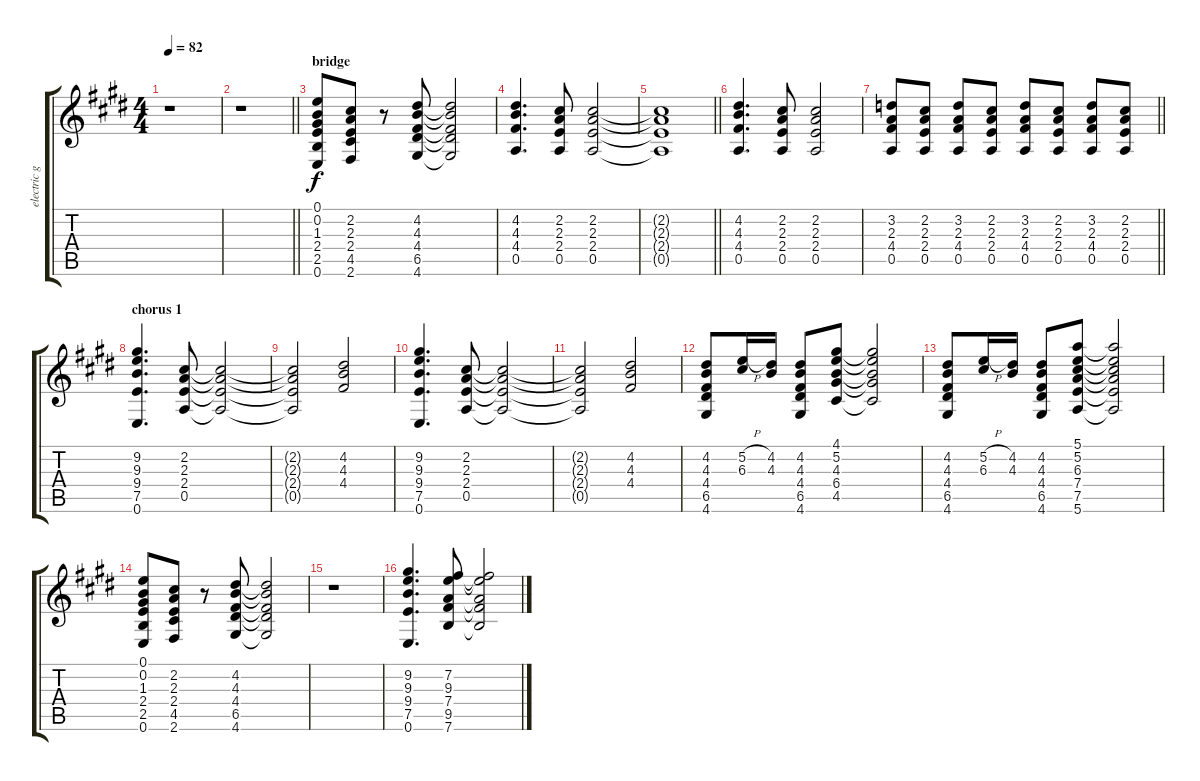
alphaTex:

\track ("electric guitar 5" "electric g") {instrument overdrivenguitar}
\staff {score tabs}
\tuning (E4 B3 G3 D3 A2 E2) {hide}
\ts (4 4)
\tempo 82
\clef g2
\ks e
r.1{dy f} |
\barLineRight lightlight
r.1 |
\section ("" "bridge")
(0.1 0.2 1.3 2.4 2.5 0.6).8 (2.2 2.3 2.4 4.5 2.6).8 r.8 (4.2 4.3 4.4 6.5 4.6).8 (4.2{t} 4.3{t} 4.4{t} 6.5{t} 4.6{t}).2 |
(4.2 4.3 4.4 0.5).4{d} (2.2 2.3 2.4 0.5).8 (2.2 2.3 2.4 0.5).2 |
\barLineRight lightlight
(2.2{t} 2.3{t} 2.4{t} 0.5{t}).1 |
(4.2 4.3 4.4 0.5).4{d} (2.2 2.3 2.4 0.5).8 (2.2 2.3 2.4 0.5).2 |
\barLineRight lightlight
(3.2 2.3 4.4 0.5).8 (2.2 2.3 2.4 0.5).8 (3.2 2.3 4.4 0.5).8 (2.2 2.3 2.4 0.5).8 (3.2 2.3 4.4 0.5).8 (2.2 2.3 2.4 0.5).8 (3.2 2.3 4.4 0.5).8 (2.2 2.3 2.4 0.5).8 |
\section ("" "chorus 1")
(9.2 9.3 9.4 7.5 0.6).4{d} (2.2 2.3 2.4 0.5).8 (2.2{t} 2.3{t} 2.4{t} 0.5{t}).2 |
(2.2{t} 2.3{t} 2.4{t} 0.5{t}).2 (4.2 4.3 4.4).2 |
(9.2 9.3 9.4 7.5 0.6).4{d} (2.2 2.3 2.4 0.5).8 (2.2{t} 2.3{t} 2.4{t} 0.5{t}).2 |
(2.2{t} 2.3{t} 2.4{t} 0.5{t}).2 (4.2 4.3 4.4).2 |
(4.2 4.3 4.4 6.5 4.6).8 (5.2{h} 6.3).16 (4.2 4.3).16 (4.2 4.3 4.4 6.5 4.6).8 (4.1 5.2 4.3 6.4 4.5).8 (4.1{t} 5.2{t} 4.3{t} 6.4{t} 4.5{t}).2 |
(4.2 4.3 4.4 6.5 4.6).8 (5.2{h} 6.3).16 (4.2 4.3).16 (4.2 4.3 4.4 6.5 4.6).8 (5.1 5.2 6.3 7.4 7.5 5.6).8 (5.1{t} 5.2{t} 6.3{t} 7.4{t} 7.5{t} 5.6{t}).2 |
(0.1 0.2 1.3 2.4 2.5 0.6).8 (2.2 2.3 2.4 4.5 2.6).8 r.8 (4.2 4.3 4.4 6.5 4.6).8 (4.2{t} 4.3{t} 4.4{t} 6.5{t} 4.6{t}).2 |
r.1 |
(9.2 9.3 9.4 7.5 0.6).4{d} (7.2 9.3 7.4 9.5 7.6).8 (7.2{t} 9.3{t} 7.4{t} 9.5{t} 7.6{t}).2
